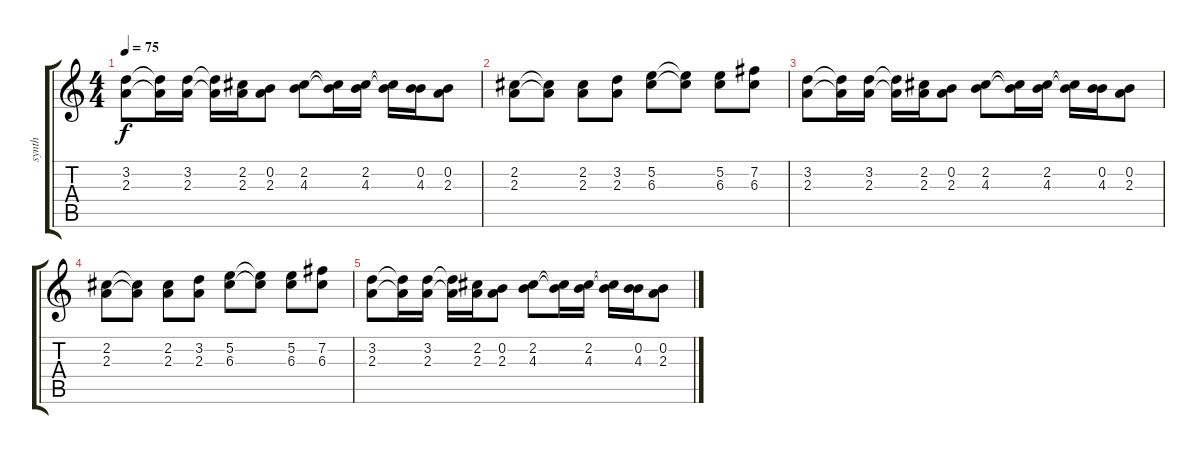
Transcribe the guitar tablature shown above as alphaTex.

\track ("synth" "synth") {instrument synthbass1}
\staff {score tabs}
\tuning (E4 B3 G3 D3 A2 E2) {hide}
\ts (4 4)
\tempo 75
\clef g2
\ks c
(3.2 2.3).8{dy f} (3.2{t} 2.3{t}).16 (3.2 2.3).16 (3.2{t} 2.3{t}).16 (2.2 2.3).16 (0.2 2.3).8 (2.2 4.3).8 (2.2{t} 4.3{t}).16 (2.2 4.3).16 (2.2{t} 4.3{t}).16 (0.2 4.3).16 (0.2 2.3).8 |
(2.2 2.3).8 (2.2{t} 2.3{t}).8 (2.2 2.3).8 (3.2 2.3).8 (5.2 6.3).8 (5.2{t} 6.3{t}).8 (5.2 6.3).8 (7.2 6.3).8 |
(3.2 2.3).8 (3.2{t} 2.3{t}).16 (3.2 2.3).16 (3.2{t} 2.3{t}).16 (2.2 2.3).16 (0.2 2.3).8 (2.2 4.3).8 (2.2{t} 4.3{t}).16 (2.2 4.3).16 (2.2{t} 4.3{t}).16 (0.2 4.3).16 (0.2 2.3).8 |
(2.2 2.3).8 (2.2{t} 2.3{t}).8 (2.2 2.3).8 (3.2 2.3).8 (5.2 6.3).8 (5.2{t} 6.3{t}).8 (5.2 6.3).8 (7.2 6.3).8 |
(3.2 2.3).8 (3.2{t} 2.3{t}).16 (3.2 2.3).16 (3.2{t} 2.3{t}).16 (2.2 2.3).16 (0.2 2.3).8 (2.2 4.3).8 (2.2{t} 4.3{t}).16 (2.2 4.3).16 (2.2{t} 4.3{t}).16 (0.2 4.3).16 (0.2 2.3).8
